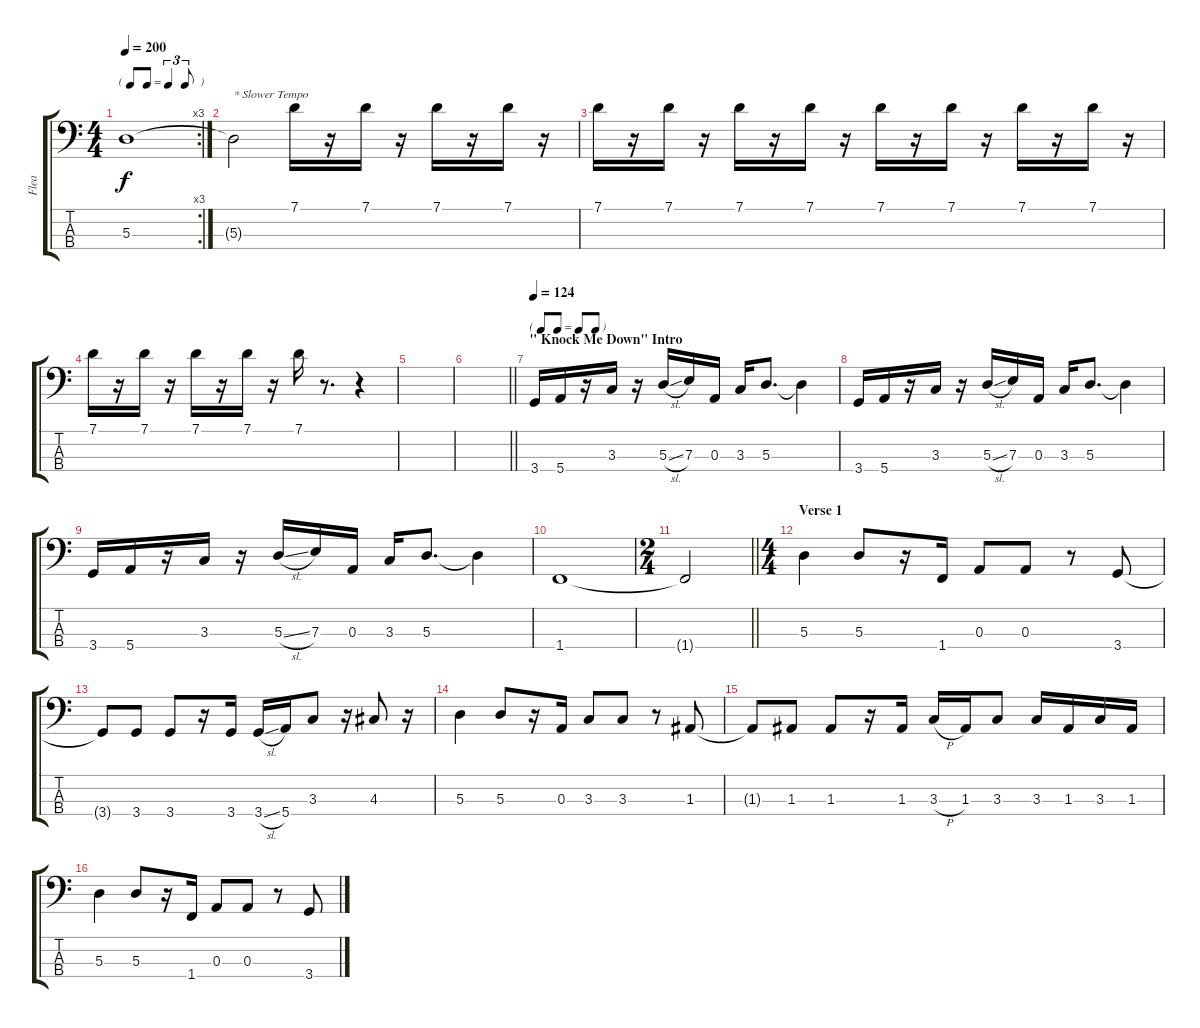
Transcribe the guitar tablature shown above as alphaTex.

\track ("Flea " "Flea ") {instrument electricbassfinger}
\staff {score tabs}
\tuning (G2 D2 A1 E1) {hide}
\rc 3
\ts (4 4)
\tf triplet8th
\tempo 200
\clef f4
\ks c
5.3{t}.1{dy f} |
5.3{t}.2{txt "* Slower Tempo"} 7.1.16 r.16 7.1.16 r.16 7.1.16 r.16 7.1.16 r.16 |
7.1.16 r.16 7.1.16 r.16 7.1.16 r.16 7.1.16 r.16 7.1.16 r.16 7.1.16 r.16 7.1.16 r.16 7.1.16 r.16 |
7.1.16 r.16 7.1.16 r.16 7.1.16 r.16 7.1.16 r.16 7.1.16 r.8{d} r.4 |
|
\barLineRight lightlight
|
\tf none
\section ("" "\" Knock Me Down\" Intro")
\tempo 124
3.4.16 5.4.16 r.16 3.3.16 r.16 5.3{sl}.16 7.3.16 0.3.16 3.3.16 5.3.8{d} 5.3{t}.4 |
3.4.16 5.4.16 r.16 3.3.16 r.16 5.3{sl}.16 7.3.16 0.3.16 3.3.16 5.3.8{d} 5.3{t}.4 |
3.4.16 5.4.16 r.16 3.3.16 r.16 5.3{sl}.16 7.3.16 0.3.16 3.3.16 5.3.8{d} 5.3{t}.4 |
1.4.1 |
\ts (2 4)
\barLineRight lightlight
1.4{t}.2 |
\ts (4 4)
\section ("" "Verse 1")
5.3.4 5.3.8 r.16 1.4.16 0.3.8 0.3.8 r.8 3.4.8 |
3.4{t}.8 3.4.8 3.4.8 r.16 3.4.16 3.4{sl}.16 5.4.16 3.3.8 r.16 4.3.8 r.16 |
5.3.4 5.3.8 r.16 0.3.16 3.3.8 3.3.8 r.8 1.3.8 |
1.3{t}.8 1.3.8 1.3.8 r.16 1.3.16 3.3{h}.16 1.3.16 3.3.8 3.3.16 1.3.16 3.3.16 1.3.16 |
5.3.4 5.3.8 r.16 1.4.16 0.3.8 0.3.8 r.8 3.4.8
